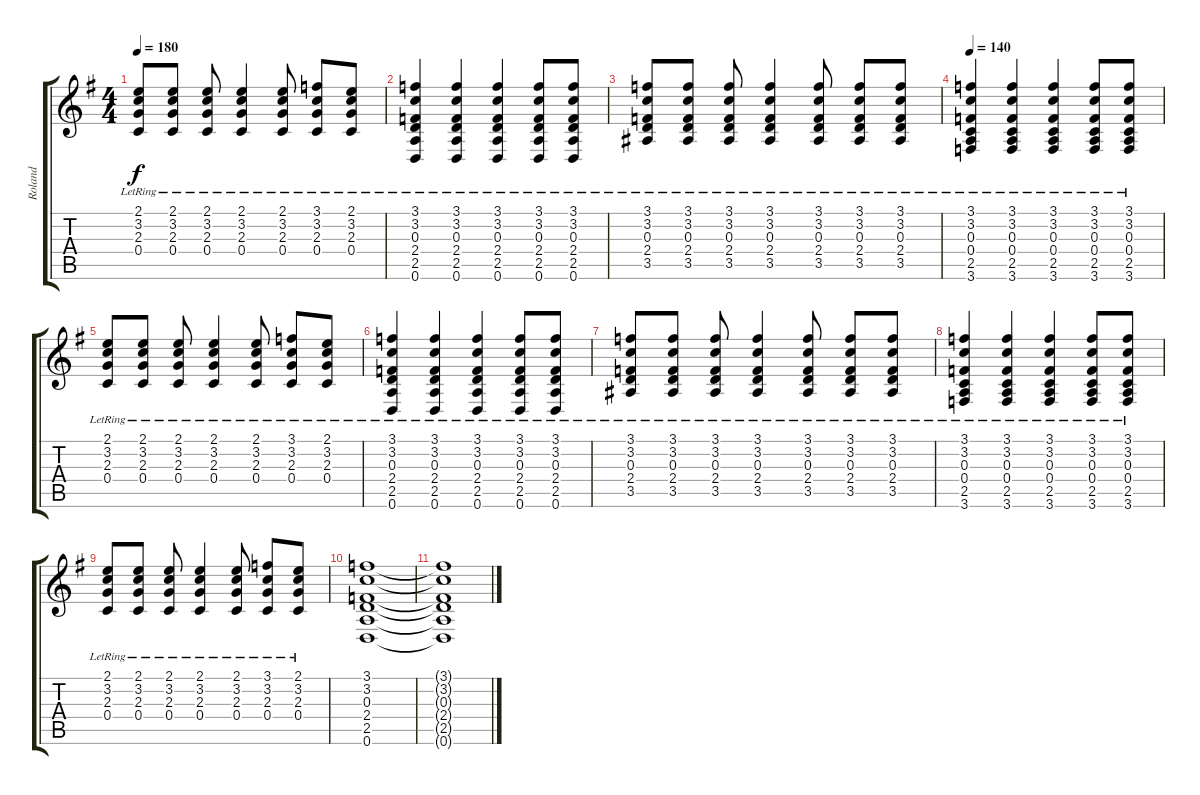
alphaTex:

\track ("Roland" "Roland") {instrument acousticguitarsteel}
\staff {score tabs}
\tuning (D4 A3 F3 C3 G2 D2) {hide}
\ts (4 4)
\tempo 180
\clef g2
\ks eminor
(2.1{lr} 3.2{lr} 2.3{lr} 0.4{lr}).8{dy f} (2.1{lr} 3.2{lr} 2.3{lr} 0.4{lr}).8 (2.1{lr} 3.2{lr} 2.3{lr} 0.4{lr}).8 (2.1{lr} 3.2{lr} 2.3{lr} 0.4{lr}).4 (2.1{lr} 3.2{lr} 2.3{lr} 0.4{lr}).8 (3.1{lr} 3.2{lr} 2.3{lr} 0.4{lr}).8 (2.1{lr} 3.2{lr} 2.3{lr} 0.4{lr}).8 |
(3.1{lr} 3.2{lr} 0.3{lr} 2.4{lr} 2.5{lr} 0.6{lr}).4 (3.1{lr} 3.2{lr} 0.3{lr} 2.4{lr} 2.5{lr} 0.6{lr}).4 (3.1{lr} 3.2{lr} 0.3{lr} 2.4{lr} 2.5{lr} 0.6{lr}).4 (3.1{lr} 3.2{lr} 0.3{lr} 2.4{lr} 2.5{lr} 0.6{lr}).8 (3.1{lr} 3.2{lr} 0.3{lr} 2.4{lr} 2.5{lr} 0.6{lr}).8 |
(3.1{lr} 3.2{lr} 0.3{lr} 2.4{lr} 3.5{lr}).8 (3.1{lr} 3.2{lr} 0.3{lr} 2.4{lr} 3.5{lr}).8 (3.1{lr} 3.2{lr} 0.3{lr} 2.4{lr} 3.5{lr}).8 (3.1{lr} 3.2{lr} 0.3{lr} 2.4{lr} 3.5{lr}).4 (3.1{lr} 3.2{lr} 0.3{lr} 2.4{lr} 3.5{lr}).8 (3.1{lr} 3.2{lr} 0.3{lr} 2.4{lr} 3.5{lr}).8 (3.1{lr} 3.2{lr} 0.3{lr} 2.4{lr} 3.5{lr}).8 |
\tempo 140
(3.1{lr} 3.2{lr} 0.3{lr} 0.4{lr} 2.5{lr} 3.6{lr}).4 (3.1{lr} 3.2{lr} 0.3{lr} 0.4{lr} 2.5{lr} 3.6{lr}).4 (3.1{lr} 3.2{lr} 0.3{lr} 0.4{lr} 2.5{lr} 3.6{lr}).4 (3.1{lr} 3.2{lr} 0.3{lr} 0.4{lr} 2.5{lr} 3.6{lr}).8 (3.1{lr} 3.2{lr} 0.3{lr} 0.4{lr} 2.5{lr} 3.6{lr}).8 |
(2.1{lr} 3.2{lr} 2.3{lr} 0.4{lr}).8 (2.1{lr} 3.2{lr} 2.3{lr} 0.4{lr}).8 (2.1{lr} 3.2{lr} 2.3{lr} 0.4{lr}).8 (2.1{lr} 3.2{lr} 2.3{lr} 0.4{lr}).4 (2.1{lr} 3.2{lr} 2.3{lr} 0.4{lr}).8 (3.1{lr} 3.2{lr} 2.3{lr} 0.4{lr}).8 (2.1{lr} 3.2{lr} 2.3{lr} 0.4{lr}).8 |
(3.1{lr} 3.2{lr} 0.3{lr} 2.4{lr} 2.5{lr} 0.6{lr}).4 (3.1{lr} 3.2{lr} 0.3{lr} 2.4{lr} 2.5{lr} 0.6{lr}).4 (3.1{lr} 3.2{lr} 0.3{lr} 2.4{lr} 2.5{lr} 0.6{lr}).4 (3.1{lr} 3.2{lr} 0.3{lr} 2.4{lr} 2.5{lr} 0.6{lr}).8 (3.1{lr} 3.2{lr} 0.3{lr} 2.4{lr} 2.5{lr} 0.6{lr}).8 |
(3.1{lr} 3.2{lr} 0.3{lr} 2.4{lr} 3.5{lr}).8 (3.1{lr} 3.2{lr} 0.3{lr} 2.4{lr} 3.5{lr}).8 (3.1{lr} 3.2{lr} 0.3{lr} 2.4{lr} 3.5{lr}).8 (3.1{lr} 3.2{lr} 0.3{lr} 2.4{lr} 3.5{lr}).4 (3.1{lr} 3.2{lr} 0.3{lr} 2.4{lr} 3.5{lr}).8 (3.1{lr} 3.2{lr} 0.3{lr} 2.4{lr} 3.5{lr}).8 (3.1{lr} 3.2{lr} 0.3{lr} 2.4{lr} 3.5{lr}).8 |
(3.1{lr} 3.2{lr} 0.3{lr} 0.4{lr} 2.5{lr} 3.6{lr}).4 (3.1{lr} 3.2{lr} 0.3{lr} 0.4{lr} 2.5{lr} 3.6{lr}).4 (3.1{lr} 3.2{lr} 0.3{lr} 0.4{lr} 2.5{lr} 3.6{lr}).4 (3.1{lr} 3.2{lr} 0.3{lr} 0.4{lr} 2.5{lr} 3.6{lr}).8 (3.1{lr} 3.2{lr} 0.3{lr} 0.4{lr} 2.5{lr} 3.6{lr}).8 |
(2.1{lr} 3.2{lr} 2.3{lr} 0.4{lr}).8 (2.1{lr} 3.2{lr} 2.3{lr} 0.4{lr}).8 (2.1{lr} 3.2{lr} 2.3{lr} 0.4{lr}).8 (2.1{lr} 3.2{lr} 2.3{lr} 0.4{lr}).4 (2.1{lr} 3.2{lr} 2.3{lr} 0.4{lr}).8 (3.1{lr} 3.2{lr} 2.3{lr} 0.4{lr}).8 (2.1{lr} 3.2{lr} 2.3{lr} 0.4{lr}).8 |
(3.1 3.2 0.3 2.4 2.5 0.6).1 |
(3.1{t} 3.2{t} 0.3{t} 2.4{t} 2.5{t} 0.6{t}).1
